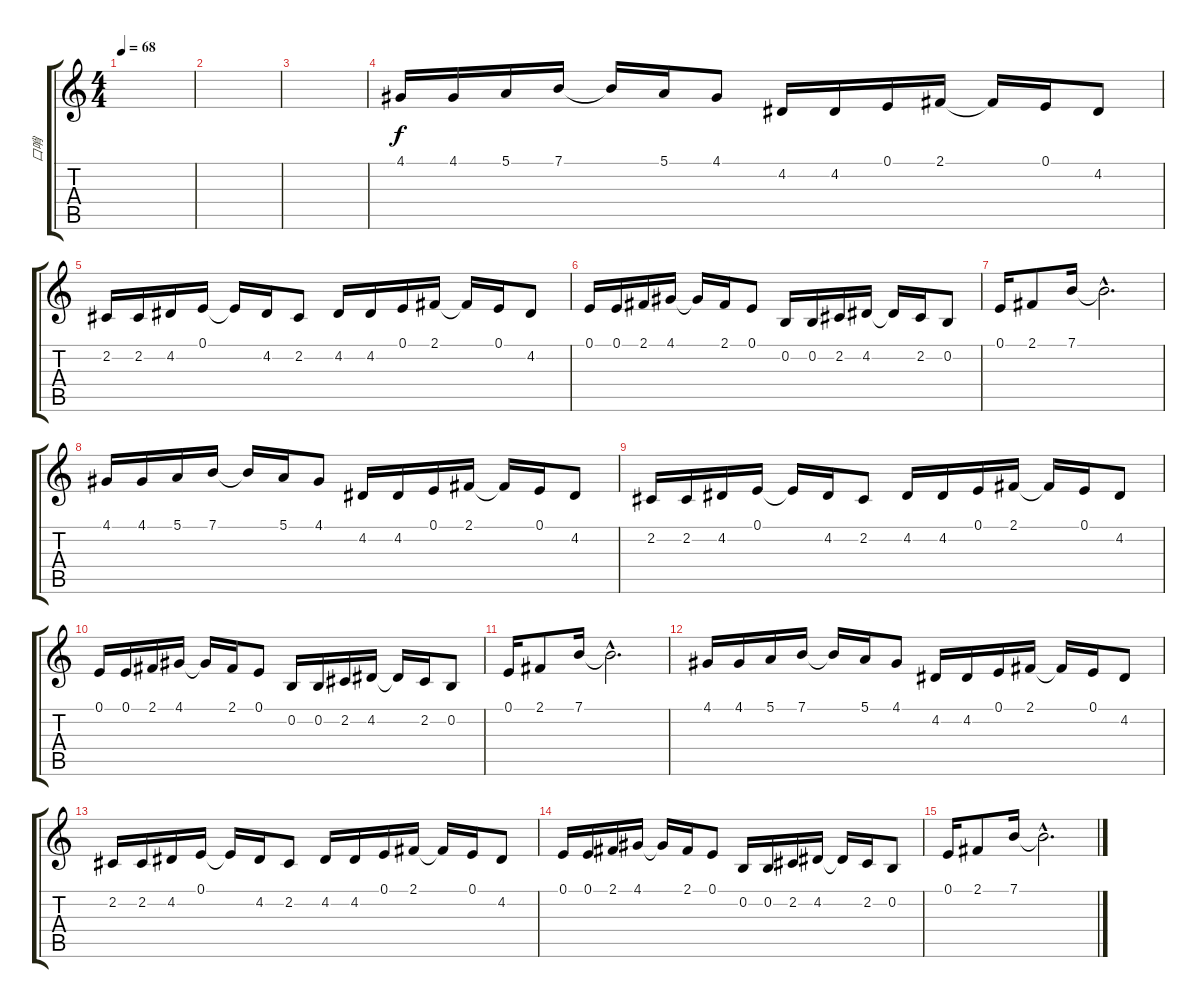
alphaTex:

\track ("口哨" "口哨") {instrument lead3calliope}
\staff {score tabs}
\tuning (E4 B3 G3 D3 A2 E2) {hide}
\ts (4 4)
\tempo 68
\clef g2
\ks c
|
|
|
4.1.16 4.1.16 5.1.16 7.1.16 7.1{t}.16 5.1.16 4.1.8 4.2.16 4.2.16 0.1.16 2.1.16 2.1{t}.16 0.1.16 4.2.8 |
2.2.16 2.2.16 4.2.16 0.1.16 0.1{t}.16 4.2.16 2.2.8 4.2.16 4.2.16 0.1.16 2.1.16 2.1{t}.16 0.1.16 4.2.8 |
0.1.16 0.1.16 2.1.16 4.1.16 4.1{t}.16 2.1.16 0.1.8 0.2.16 0.2.16 2.2.16 4.2.16 4.2{t}.16 2.2.16 0.2.8 |
0.1.16 2.1.8 7.1.16 7.1{hac t}.2{d} |
4.1.16 4.1.16 5.1.16 7.1.16 7.1{t}.16 5.1.16 4.1.8 4.2.16 4.2.16 0.1.16 2.1.16 2.1{t}.16 0.1.16 4.2.8 |
2.2.16 2.2.16 4.2.16 0.1.16 0.1{t}.16 4.2.16 2.2.8 4.2.16 4.2.16 0.1.16 2.1.16 2.1{t}.16 0.1.16 4.2.8 |
0.1.16 0.1.16 2.1.16 4.1.16 4.1{t}.16 2.1.16 0.1.8 0.2.16 0.2.16 2.2.16 4.2.16 4.2{t}.16 2.2.16 0.2.8 |
0.1.16 2.1.8 7.1.16 7.1{hac t}.2{d} |
4.1.16 4.1.16 5.1.16 7.1.16 7.1{t}.16 5.1.16 4.1.8 4.2.16 4.2.16 0.1.16 2.1.16 2.1{t}.16 0.1.16 4.2.8 |
2.2.16 2.2.16 4.2.16 0.1.16 0.1{t}.16 4.2.16 2.2.8 4.2.16 4.2.16 0.1.16 2.1.16 2.1{t}.16 0.1.16 4.2.8 |
0.1.16 0.1.16 2.1.16 4.1.16 4.1{t}.16 2.1.16 0.1.8 0.2.16 0.2.16 2.2.16 4.2.16 4.2{t}.16 2.2.16 0.2.8 |
0.1.16 2.1.8 7.1.16 7.1{hac t}.2{d}
